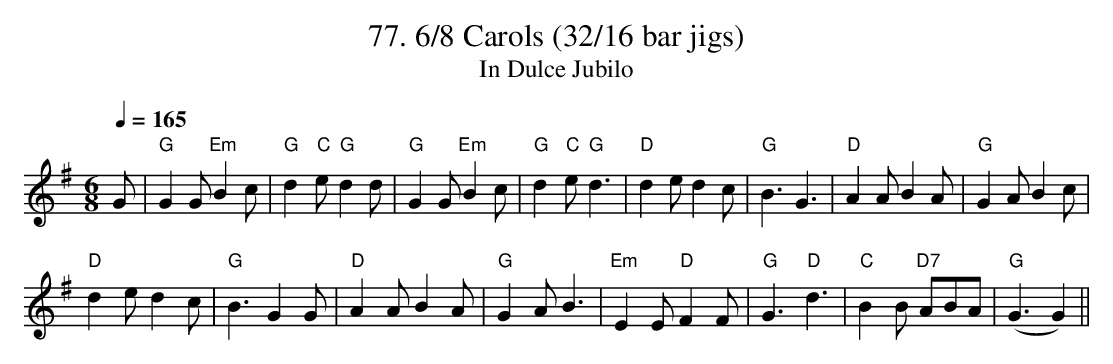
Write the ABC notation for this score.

X:1
T:77. 6/8 Carols (32/16 bar jigs)
T:In Dulce Jubilo
M:6/8
Q:1/4=165
K:G
G|"G"G2G "Em"B2c|"G"d2"C"e "G"d2d|"G"G2G "Em"B2c|"G"d2"C"e "G"d3|\
"D"d2e d2c|"G"B3 G3|"D" A2A B2A|"G"G2A B2c|
"D"d2e d2c|"G"B3 G2G|"D" A2A B2A|"G"G2A B3|\
"Em"E2E "D"F2F|"G"G3 "D"d3|"C"B2B "D7"ABA|"G"(G3 G2) ||
